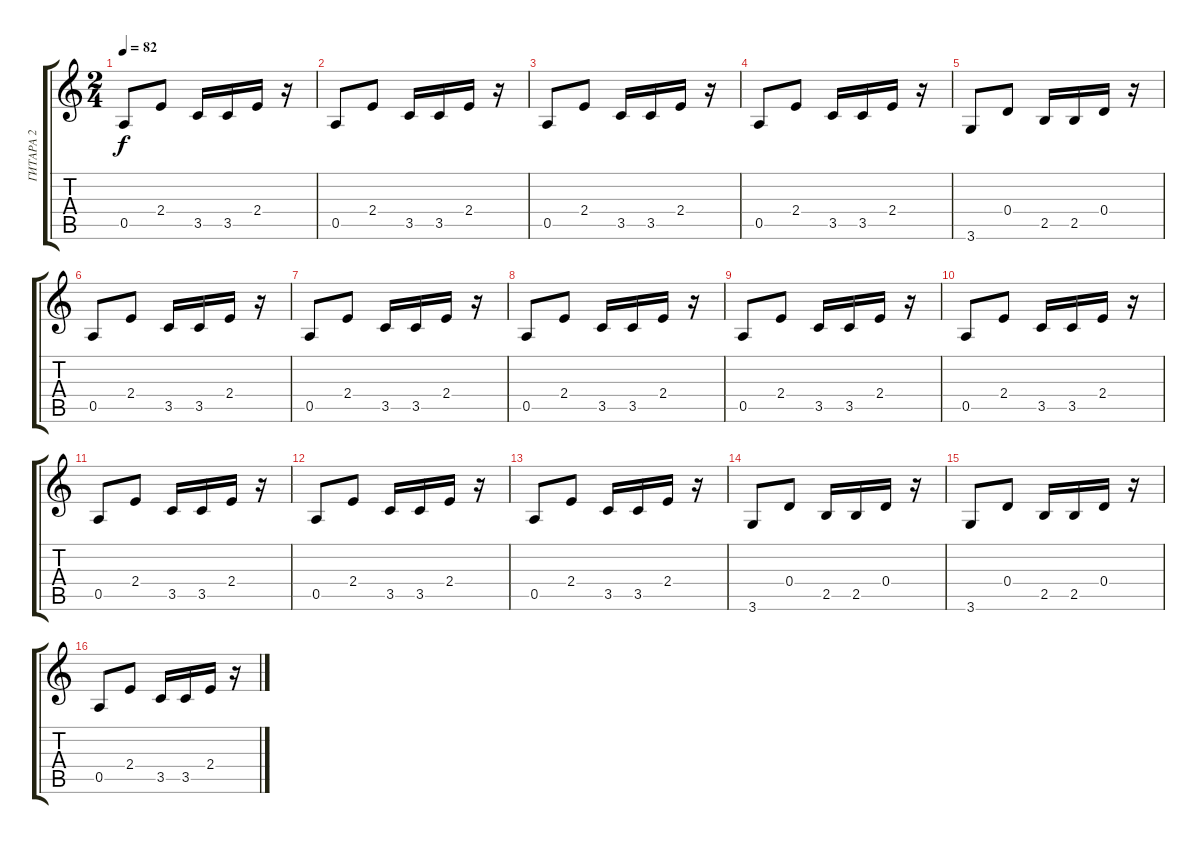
\track ("ГИТАРА 2" "ГИТАРА 2") {instrument electricguitarmuted}
\staff {score tabs}
\tuning (E4 B3 G3 D3 A2 E2) {hide}
\ts (2 4)
\tempo 82
\clef g2
\ks c
0.5.8{dy f} 2.4.8 3.5.16 3.5.16 2.4.16 r.16 |
0.5.8 2.4.8 3.5.16 3.5.16 2.4.16 r.16 |
0.5.8 2.4.8 3.5.16 3.5.16 2.4.16 r.16 |
0.5.8 2.4.8 3.5.16 3.5.16 2.4.16 r.16 |
3.6.8 0.4.8 2.5.16 2.5.16 0.4.16 r.16 |
0.5.8 2.4.8 3.5.16 3.5.16 2.4.16 r.16 |
0.5.8 2.4.8 3.5.16 3.5.16 2.4.16 r.16 |
0.5.8 2.4.8 3.5.16 3.5.16 2.4.16 r.16 |
0.5.8 2.4.8 3.5.16 3.5.16 2.4.16 r.16 |
0.5.8 2.4.8 3.5.16 3.5.16 2.4.16 r.16 |
0.5.8 2.4.8 3.5.16 3.5.16 2.4.16 r.16 |
0.5.8 2.4.8 3.5.16 3.5.16 2.4.16 r.16 |
0.5.8 2.4.8 3.5.16 3.5.16 2.4.16 r.16 |
3.6.8 0.4.8 2.5.16 2.5.16 0.4.16 r.16 |
3.6.8 0.4.8 2.5.16 2.5.16 0.4.16 r.16 |
0.5.8 2.4.8 3.5.16 3.5.16 2.4.16 r.16
